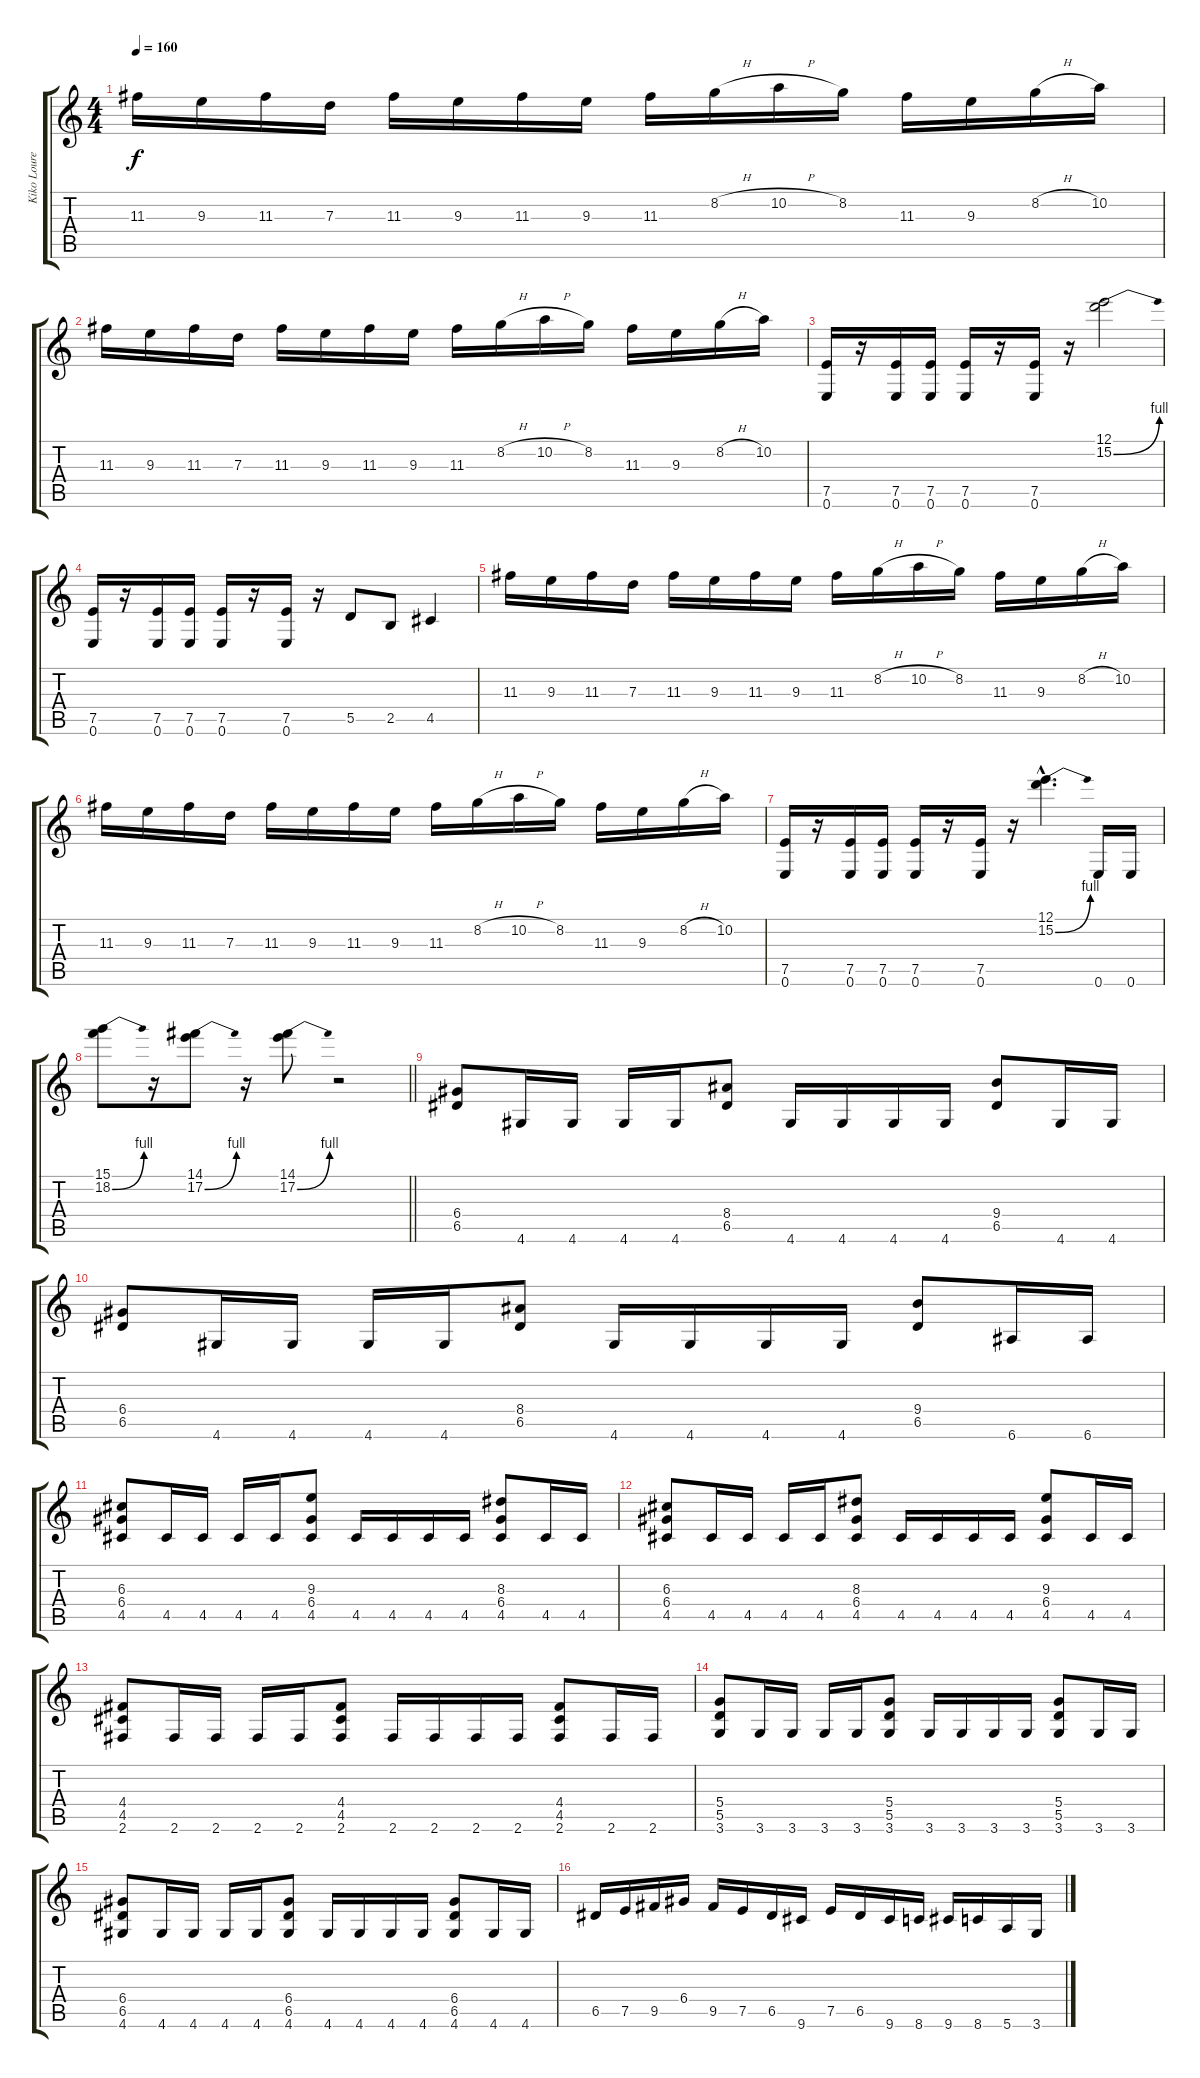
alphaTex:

\track ("Kiko Loureiro" "Kiko Loure") {instrument distortionguitar}
\staff {score tabs}
\tuning (E4 B3 G3 D3 A2 E2) {hide}
\ts (4 4)
\tempo 160
\clef g2
\ks c
11.3.16{dy f} 9.3.16 11.3.16 7.3.16 11.3.16 9.3.16 11.3.16 9.3.16 11.3.16 8.2{h}.16 10.2{h}.16 8.2.16 11.3.16 9.3.16 8.2{h}.16 10.2.16 |
11.3.16 9.3.16 11.3.16 7.3.16 11.3.16 9.3.16 11.3.16 9.3.16 11.3.16 8.2{h}.16 10.2{h}.16 8.2.16 11.3.16 9.3.16 8.2{h}.16 10.2.16 |
(7.5 0.6).16 r.16 (7.5 0.6).16 (7.5 0.6).16 (7.5 0.6).16 r.16 (7.5 0.6).16 r.16 (12.1 15.2{be (bend 0 0 60 4)}).2 |
(7.5 0.6).16 r.16 (7.5 0.6).16 (7.5 0.6).16 (7.5 0.6).16 r.16 (7.5 0.6).16 r.16 5.5.8 2.5.8 4.5.4 |
11.3.16 9.3.16 11.3.16 7.3.16 11.3.16 9.3.16 11.3.16 9.3.16 11.3.16 8.2{h}.16 10.2{h}.16 8.2.16 11.3.16 9.3.16 8.2{h}.16 10.2.16 |
11.3.16 9.3.16 11.3.16 7.3.16 11.3.16 9.3.16 11.3.16 9.3.16 11.3.16 8.2{h}.16 10.2{h}.16 8.2.16 11.3.16 9.3.16 8.2{h}.16 10.2.16 |
(7.5 0.6).16 r.16 (7.5 0.6).16 (7.5 0.6).16 (7.5 0.6).16 r.16 (7.5 0.6).16 r.16 (12.1{hac} 15.2{be (bend 0 0 60 4) hac}).4{d} 0.6.16 0.6.16 |
\barLineRight lightlight
(15.1 18.2{be (bend 0 0 60 4)}).8 r.16 (14.1 17.2{be (bend 0 0 60 4)}).8 r.16 (14.1 17.2{be (bend 0 0 60 4)}).8 r.2 |
(6.4 6.5).8 4.6.16 4.6.16 4.6.16 4.6.16 (8.4 6.5).8 4.6.16 4.6.16 4.6.16 4.6.16 (9.4 6.5).8 4.6.16 4.6.16 |
(6.4 6.5).8 4.6.16 4.6.16 4.6.16 4.6.16 (8.4 6.5).8 4.6.16 4.6.16 4.6.16 4.6.16 (9.4 6.5).8 6.6.16 6.6.16 |
(6.3 6.4 4.5).8 4.5.16 4.5.16 4.5.16 4.5.16 (9.3 6.4 4.5).8 4.5.16 4.5.16 4.5.16 4.5.16 (8.3 6.4 4.5).8 4.5.16 4.5.16 |
(6.3 6.4 4.5).8 4.5.16 4.5.16 4.5.16 4.5.16 (8.3 6.4 4.5).8 4.5.16 4.5.16 4.5.16 4.5.16 (9.3 6.4 4.5).8 4.5.16 4.5.16 |
(4.4 4.5 2.6).8 2.6.16 2.6.16 2.6.16 2.6.16 (4.4 4.5 2.6).8 2.6.16 2.6.16 2.6.16 2.6.16 (4.4 4.5 2.6).8 2.6.16 2.6.16 |
(5.4 5.5 3.6).8 3.6.16 3.6.16 3.6.16 3.6.16 (5.4 5.5 3.6).8 3.6.16 3.6.16 3.6.16 3.6.16 (5.4 5.5 3.6).8 3.6.16 3.6.16 |
(6.4 6.5 4.6).8 4.6.16 4.6.16 4.6.16 4.6.16 (6.4 6.5 4.6).8 4.6.16 4.6.16 4.6.16 4.6.16 (6.4 6.5 4.6).8 4.6.16 4.6.16 |
6.5.16 7.5.16 9.5.16 6.4.16 9.5.16 7.5.16 6.5.16 9.6.16 7.5.16 6.5.16 9.6.16 8.6.16 9.6.16 8.6.16 5.6.16 3.6.16
